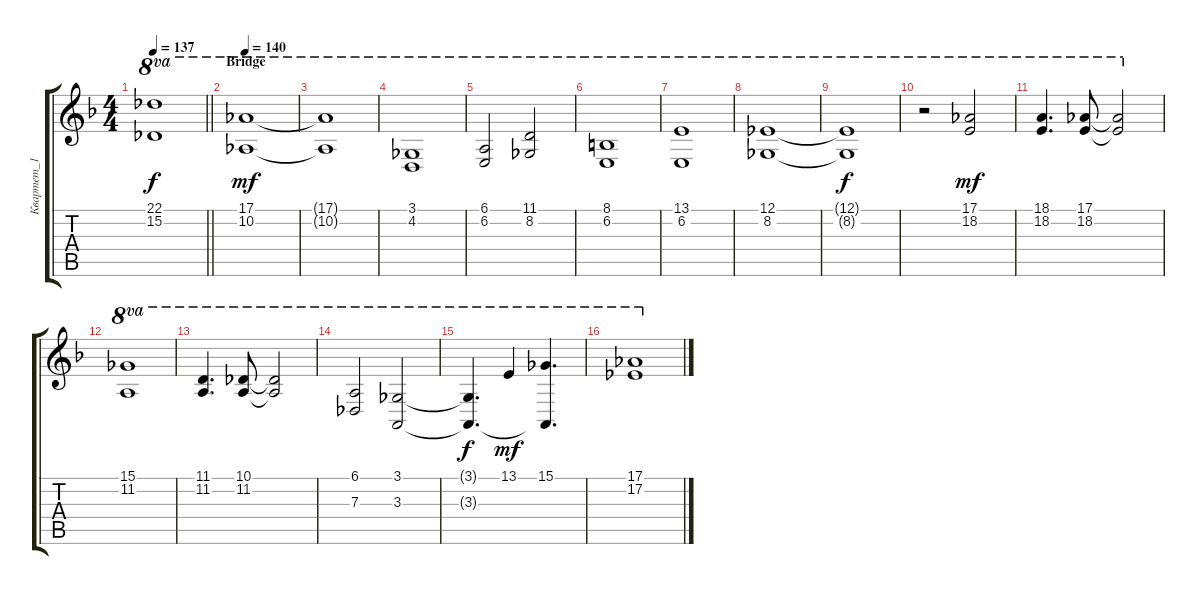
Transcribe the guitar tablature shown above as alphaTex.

\track ("Квартет_1" "Квартет_1") {instrument stringensemble2}
\staff {score tabs}
\tuning (Eb4 Bb3 Gb3 Db3 Ab2 Db2) {hide}
\ts (4 4)
\tempo 137
\clef g2
\barLineRight lightlight
\ks dminor
(22.1{t} 15.2{t}).1{ot 8va dy f} |
\section ("" "Bridge")
\tempo 140
(17.1 10.2).1{ot 8va dy mf} |
(17.1{t} 10.2{t}).1{ot 8va} |
(3.1 4.2).1{ot 8va} |
(6.1 6.2).2{ot 8va} (11.1 8.2).2{ot 8va} |
(8.1 6.2).1{ot 8va} |
(13.1 6.2).1{ot 8va} |
(12.1 8.2).1{ot 8va} |
(12.1{t} 8.2{t}).1{ot 8va dy f} |
r.2{ot 8va} (17.1 18.2).2{ot 8va dy mf} |
(18.1 18.2).4{d ot 8va} (17.1 18.2).8{ot 8va} (17.1{t} 18.2{t}).2{ot 8va} |
(15.1 11.2).1{ot 8va} |
(11.1 11.2).4{d ot 8va} (10.1 11.2).8{ot 8va} (10.1{t} 11.2{t}).2{ot 8va} |
(6.1 7.3).2{ot 8va} (3.1 3.3).2{ot 8va} |
(3.1{t} 3.3{t}).4{d ot 8va dy f} 13.1.4{ot 8va dy mf} (15.1 3.3{t}).4{d ot 8va} |
(17.1 17.2).1{ot 8va}
